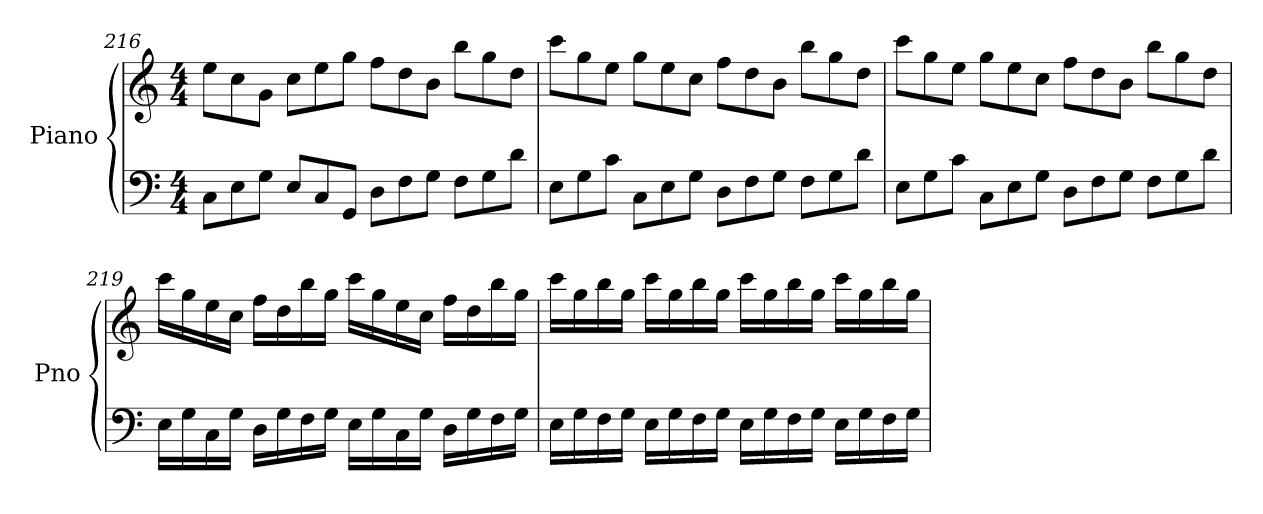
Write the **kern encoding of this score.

**kern	**kern	**dynam
*part1	*part1	*part1
*staff2	*staff1	*staff1/2
*I"Piano	*	*
*I'Pno	*	*
!!LO:PB:g=z
*clefF4	*clefG2	*
*k[]	*k[]	*
*M4/4	*M4/4	*
*Xtuplet	*Xtuplet	*
=216	=216	=216
12C\L	12ee\L	.
12E\	12cc\	.
12G\J	12g\J	.
12E/L	12cc\L	.
12C/	12ee\	.
12GG/J	12gg\J	.
12D\L	12ff\L	.
12F\	12dd\	.
12G\J	12b\J	.
12F\L	12bb\L	.
12G\	12gg\	.
12d\J	12dd\J	.
=217	=217	=217
!	!	!LO:DY:b
12E\L	12ccc\L	other-dynamics
12G\	12gg\	.
12c\J	12ee\J	.
12C\L	12gg\L	.
12E\	12ee\	.
12G\J	12cc\J	.
12D\L	12ff\L	.
12F\	12dd\	.
12G\J	12b\J	.
12F\L	12bb\L	.
12G\	12gg\	.
12d\J	12dd\J	.
=218	=218	=218
12E\L	12ccc\L	.
12G\	12gg\	.
12c\J	12ee\J	.
12C\L	12gg\L	.
12E\	12ee\	.
12G\J	12cc\J	.
12D\L	12ff\L	.
12F\	12dd\	.
12G\J	12b\J	.
12F\L	12bb\L	.
12G\	12gg\	.
12d\J	12dd\J	.
!!LO:LB:g=z
=219	=219	=219
!	!	!LO:DY:b
16E\LL	16ccc\LL	other-dynamics
16G\	16gg\	.
16C\	16ee\	.
16G\JJ	16cc\JJ	.
16D\LL	16ff\LL	.
16G\	16dd\	.
16F\	16bb\	.
16G\JJ	16gg\JJ	.
16E\LL	16ccc\LL	.
16G\	16gg\	.
16C\	16ee\	.
16G\JJ	16cc\JJ	.
16D\LL	16ff\LL	.
16G\	16dd\	.
16F\	16bb\	.
16G\JJ	16gg\JJ	.
!!LO:LB:g=z
=220	=220	=220
16E\LL	16ccc\LL	.
16G\	16gg\	.
16F\	16bb\	.
16G\JJ	16gg\JJ	.
16E\LL	16ccc\LL	.
16G\	16gg\	.
16F\	16bb\	.
16G\JJ	16gg\JJ	.
16E\LL	16ccc\LL	.
16G\	16gg\	.
16F\	16bb\	.
16G\JJ	16gg\JJ	.
16E\LL	16ccc\LL	.
16G\	16gg\	.
16F\	16bb\	.
16G\JJ	16gg\JJ	.
=	=	=
*-	*-	*-
